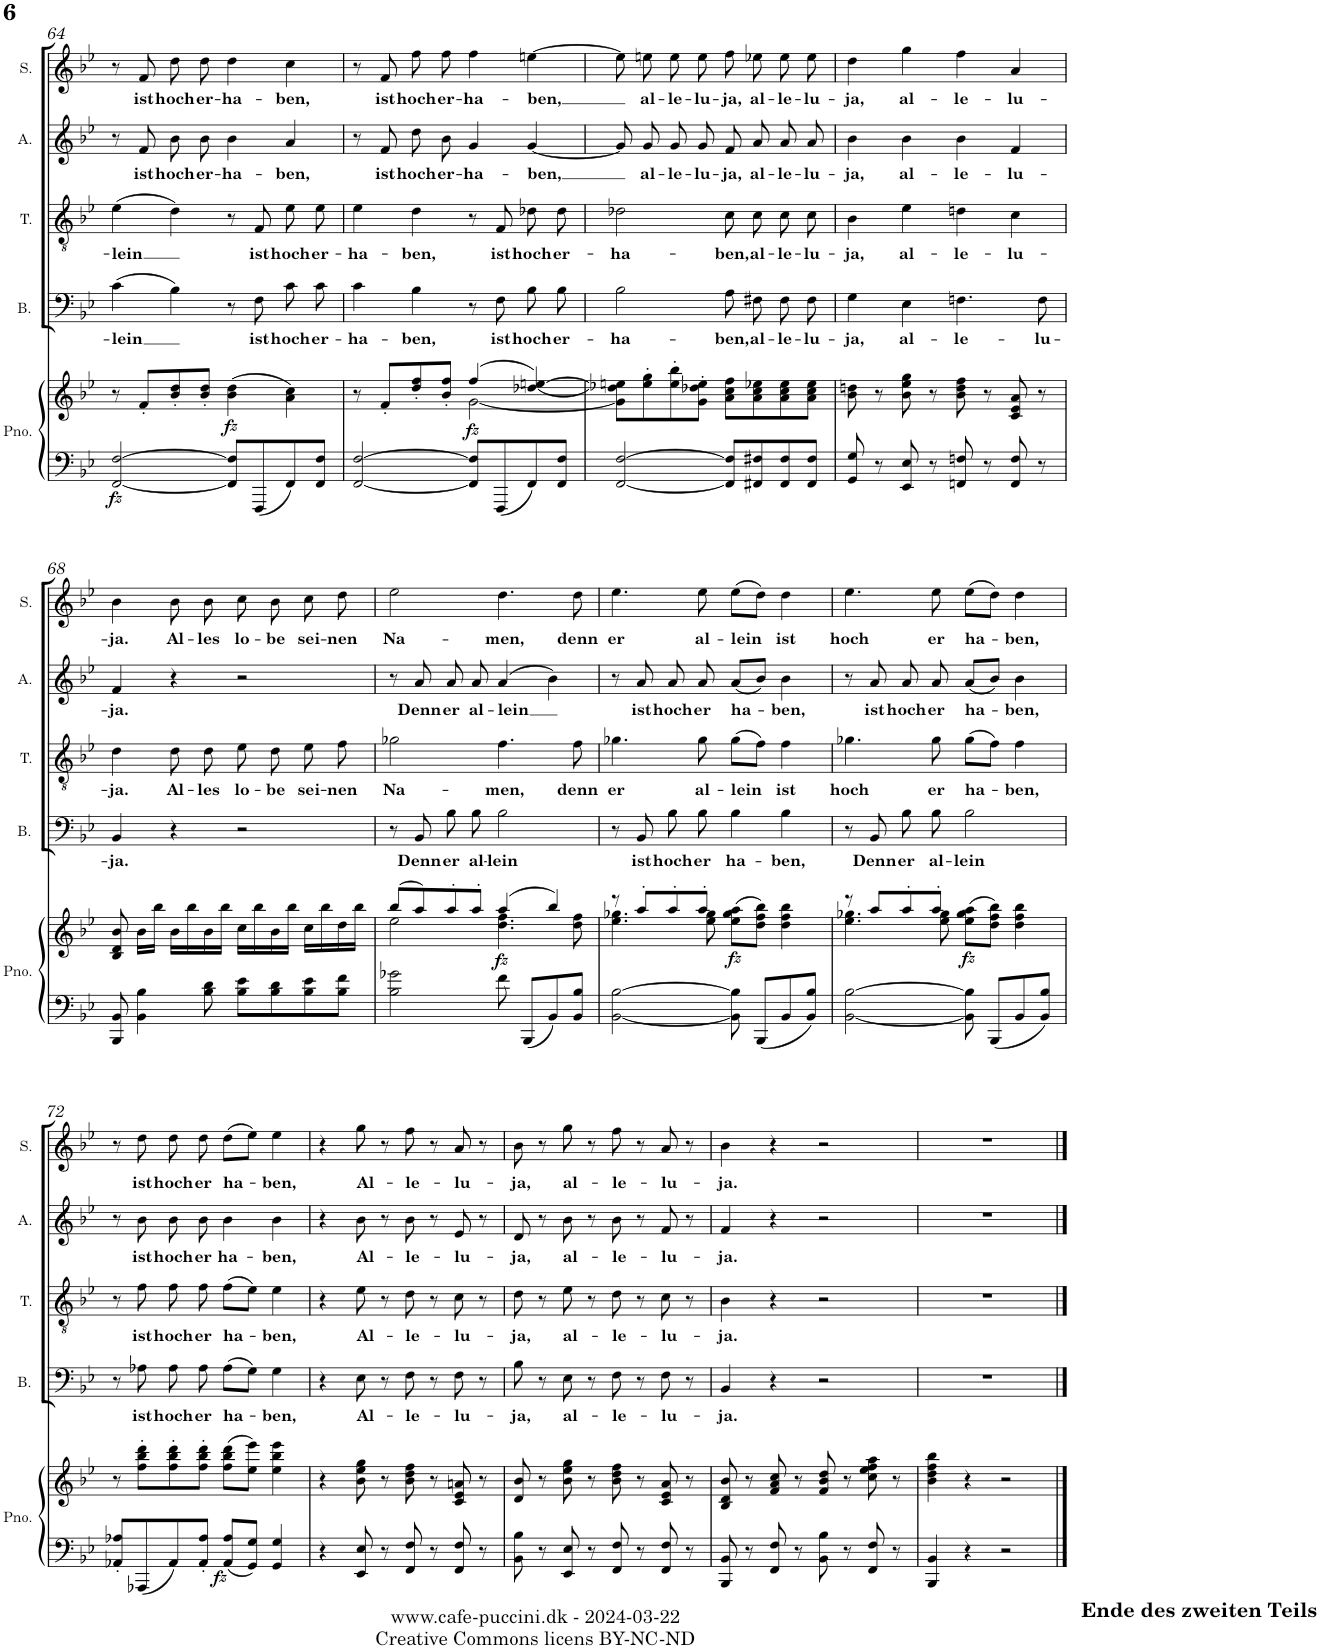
**kern	**kern	**dynam	**kern	**text	**kern	**text	**kern	**text	**kern	**text
*part5	*part5	*part5	*part4	*part4	*part3	*part3	*part2	*part2	*part1	*part1
*staff6	*staff5	*staff5/6	*staff4	*staff4	*staff3	*staff3	*staff2	*staff2	*staff1	*staff1
*I"Piano	*	*	*I"Bass	*	*I"Tenor	*	*I"Alto	*	*I"Soprano	*
*I'Pno.	*	*	*I'B.	*	*I'T.	*	*I'A.	*	*I'S.	*
!!LO:PB:g=z
*clefF4	*clefG2	*	*clefF4	*	*clefGv2	*	*clefG2	*	*clefG2	*
*k[b-e-]	*k[b-e-]	*	*k[b-e-]	*	*k[b-e-]	*	*k[b-e-]	*	*k[b-e-]	*
*M4/4	*M4/4	*	*M4/4	*	*M4/4	*	*M4/4	*	*M4/4	*
*met(c)	*met(c)	*	*met(c)	*	*met(c)	*	*met(c)	*	*met(c)	*
=64	=64	=64	=64	=64	=64	=64	=64	=64	=64	=64
!	!	!LO:DY:b=2	!	!LO:LY:b	!	!LO:LY:b	!	!	!	!
[2FF/ [2F/	8r	fz	(4c\	-lein	(4e-\	-lein	8r	.	8r	.
!	!	!	!	!	!	!	!	!LO:LY:b	!	!LO:LY:b
.	8f'/L	.	.	.	.	.	8f/	ist	8f/	ist
!	!	!	!	!	!	!	!	!LO:LY:b	!	!LO:LY:b
.	8b-/' 8dd/'	.	4B-\)	.	4d\)	.	8b-\	hoch	8dd\	hoch
!	!	!	!	!	!	!	!	!LO:LY:b	!	!LO:LY:b
.	8b-/' 8dd/'J	.	.	.	.	.	8b-\	er-	8dd\	er-
!	!	!LO:DY:b	!	!	!	!	!	!LO:LY:b	!	!LO:LY:b
8FF/] 8F/]L	(4b-\ 4dd\	fz	8r	.	8r	.	4b-\	-ha-	4dd\	-ha-
!	!	!	!	!LO:LY:b	!	!LO:LY:b	!	!	!	!
8FFF/	.	.	8F\	ist	8F/	ist	.	.	.	.
!	!	!	!	!LO:LY:b	!	!LO:LY:b	!	!LO:LY:b	!	!LO:LY:b
8FF/	4a\ 4cc\)	.	8c\	hoch	8e-\	hoch	4a/	-ben,	4cc\	-ben,
!	!	!	!	!LO:LY:b	!	!LO:LY:b	!	!	!	!
8FF/ 8F/J	.	.	8c\	er-	8e-\	er-	.	.	.	.
=65	=65	=65	=65	=65	=65	=65	=65	=65	=65	=65
*	*^	*	*	*	*	*	*	*	*	*
!	!	!	!	!	!LO:LY:b	!	!LO:LY:b	!	!	!	!
[2FF/ [2F/	8r	2ryy	.	4c\	-ha-	4e-\	-ha-	8r	.	8r	.
!	!	!	!	!	!	!	!	!	!LO:LY:b	!	!LO:LY:b
.	8f'/L	.	.	.	.	.	.	8f/	ist	8f/	ist
!	!	!	!	!	!LO:LY:b	!	!LO:LY:b	!	!LO:LY:b	!	!LO:LY:b
.	8dd/' 8ff/'	.	.	4B-\	-ben,	4d\	-ben,	8dd\	hoch	8ff\	hoch
!	!	!	!	!	!	!	!	!	!LO:LY:b	!	!LO:LY:b
.	8b-/' 8ff/'J	.	.	.	.	.	.	8b-\	er-	8ff\	er-
!	!	!	!LO:DY:b	!	!	!	!	!	!LO:LY:b	!	!LO:LY:b
8FF/] 8F/]L	(4ff/	[2g\	fz	8r	.	8r	.	4g/	-ha-	4ff\	-ha-
!	!	!	!	!	!LO:LY:b	!	!LO:LY:b	!	!	!	!
8FFF/	.	.	.	8F\	ist	8F/	ist	.	.	.	.
!	!	!	!	!	!LO:LY:b	!	!LO:LY:b	!	!LO:LY:b	!	!LO:LY:b
8FF/	[<4dd-X/ [>4een/)	.	.	8B-\	hoch	8d-X\	hoch	[4g/	-ben,	[4een\	-ben,
!	!	!	!	!	!LO:LY:b	!	!LO:LY:b	!	!	!	!
8FF/ 8F/J	.	.	.	8B-\	er-	8d-\	er-	.	.	.	.
*	*v	*v	*	*	*	*	*	*	*	*	*
=66	=66	=66	=66	=66	=66	=66	=66	=66	=66	=66
!	!	!	!	!LO:LY:b	!	!LO:LY:b	!	!	!	!
[2FF/ [2F/	8g\] 8dd-X\] 8een\]L	.	2B-\	-ha-	2d-X\	-ha-	8g/]	.	8ee\]	.
!	!	!	!	!	!	!	!	!LO:LY:b	!	!LO:LY:b
.	8ee\' 8gg\'	.	.	.	.	.	8g/	al-	8een\	al-
!	!	!	!	!	!	!	!	!LO:LY:b	!	!LO:LY:b
.	8ee\' 8bb-\'	.	.	.	.	.	8g/	-le-	8ee\	-le-
!	!	!	!	!	!	!	!	!LO:LY:b	!	!LO:LY:b
.	8g\' 8dd-X\' 8ee\'J	.	.	.	.	.	8g/	-lu-	8ee\	-lu-
!	!	!	!	!LO:LY:b	!	!LO:LY:b	!	!LO:LY:b	!	!LO:LY:b
8FF/] 8F/]L	8a\ 8cc\ 8ff\L	.	8A\	-ben,	8c\	-ben,	8f/	-ja,	8ff\	-ja,
!	!	!	!	!LO:LY:b	!	!LO:LY:b	!	!LO:LY:b	!	!LO:LY:b
8FF#X/ 8F#X/	8a\ 8cc\ 8ee-X\	.	8F#X\	al-	8c\	al-	8a/	al-	8ee-X\	al-
!	!	!	!	!LO:LY:b	!	!LO:LY:b	!	!LO:LY:b	!	!LO:LY:b
8FF#/ 8F#/	8a\ 8cc\ 8ee-\	.	8F#\	-le-	8c\	-le-	8a/	-le-	8ee-\	-le-
!	!	!	!	!LO:LY:b	!	!LO:LY:b	!	!LO:LY:b	!	!LO:LY:b
8FF#/ 8F#/J	8a\ 8cc\ 8ee-\J	.	8F#\	-lu-	8c\	-lu-	8a/	-lu-	8ee-\	-lu-
=67	=67	=67	=67	=67	=67	=67	=67	=67	=67	=67
!	!	!	!	!LO:LY:b	!	!LO:LY:b	!	!LO:LY:b	!	!LO:LY:b
8GG/ 8G/	8b-\ 8ddn\	.	4G\	-ja,	4B-\	-ja,	4b-\	-ja,	4dd\	-ja,
8r	8r	.	.	.	.	.	.	.	.	.
!	!	!	!	!LO:LY:b	!	!LO:LY:b	!	!LO:LY:b	!	!LO:LY:b
8EE-/ 8E-/	8b-\ 8ee-\ 8gg\	.	4E-\	al-	4e-\	al-	4b-\	al-	4gg\	al-
8r	8r	.	.	.	.	.	.	.	.	.
!	!	!	!	!LO:LY:b	!	!LO:LY:b	!	!LO:LY:b	!	!LO:LY:b
8FFn/ 8Fn/	8b-\ 8dd\ 8ff\	.	4.Fn\	-le-	4dn\	-le-	4b-\	-le-	4ff\	-le-
8r	8r	.	.	.	.	.	.	.	.	.
!	!	!	!	!	!	!LO:LY:b	!	!LO:LY:b	!	!LO:LY:b
8FF/ 8F/	8c/ 8e-/ 8a/	.	.	.	4c\	-lu-	4f/	-lu-	4a/	-lu-
!	!	!	!	!LO:LY:b	!	!	!	!	!	!
8r	8r	.	8F\	-lu-	.	.	.	.	.	.
!!LO:LB:g=z
=68	=68	=68	=68	=68	=68	=68	=68	=68	=68	=68
!	!	!	!	!LO:LY:b	!	!LO:LY:b	!	!LO:LY:b	!	!LO:LY:b
8BBB-/ 8BB-/	8B-/ 8d/ 8b-/	.	4BB-/	-ja.	4d\	-ja.	4f/	-ja.	4b-\	-ja.
4BB-\ 4B-\	16b-\LL	.	.	.	.	.	.	.	.	.
.	16bb-\JJ	.	.	.	.	.	.	.	.	.
!	!	!	!	!	!	!LO:LY:b	!	!	!	!LO:LY:b
.	16b-\LL	.	4r	.	8d\	Al-	4r	.	8b-\	Al-
.	16bb-\	.	.	.	.	.	.	.	.	.
!	!	!	!	!	!	!LO:LY:b	!	!	!	!LO:LY:b
8B-\ 8d\	16b-\	.	.	.	8d\	-les	.	.	8b-\	-les
.	16bb-\JJ	.	.	.	.	.	.	.	.	.
!	!	!	!	!	!	!LO:LY:b	!	!	!	!LO:LY:b
8B-\ 8e-\L	16cc\LL	.	2r	.	8e-\	lo-	2r	.	8cc\	lo-
.	16bb-\	.	.	.	.	.	.	.	.	.
!	!	!	!	!	!	!LO:LY:b	!	!	!	!LO:LY:b
8B-\ 8d\	16b-\	.	.	.	8d\	-be	.	.	8b-\	-be
.	16bb-\JJ	.	.	.	.	.	.	.	.	.
!	!	!	!	!	!	!LO:LY:b	!	!	!	!LO:LY:b
8B-\ 8e-\	16cc\LL	.	.	.	8e-\	sei-	.	.	8cc\	sei-
.	16bb-\	.	.	.	.	.	.	.	.	.
!	!	!	!	!	!	!LO:LY:b	!	!	!	!LO:LY:b
8B-\ 8f\J	16dd\	.	.	.	8f\	-nen	.	.	8dd\	-nen
.	16bb-\JJ	.	.	.	.	.	.	.	.	.
=69	=69	=69	=69	=69	=69	=69	=69	=69	=69	=69
*	*^	*	*	*	*	*	*	*	*	*
!	!	!	!	!	!	!	!LO:LY:b	!	!	!	!LO:LY:b
2B-\ 2g-X\	(8bb-/L	2ee-\	.	8r	.	2g-X\	Na-	8r	.	2ee-\	Na-
!	!	!	!	!	!LO:LY:b	!	!	!	!LO:LY:b	!	!
.	8aa/)	.	.	8BB-/	Denn	.	.	8a/	Denn	.	.
!	!	!	!	!	!LO:LY:b	!	!	!	!LO:LY:b	!	!
.	8aa'/	.	.	8B-\	er	.	.	8a/	er	.	.
!	!	!	!	!	!LO:LY:b	!	!	!	!LO:LY:b	!	!
.	8aa'/J	.	.	8B-\	al-	.	.	8a/	al-	.	.
!	!	!	!LO:DY:b	!	!LO:LY:b	!	!LO:LY:b	!	!LO:LY:b	!	!LO:LY:b
8f\	(4aa/	4.dd\ 4.ff\	fz	2B-\	-lein	4.f\	-men,	(4a/	-lein	4.dd\	-men,
8BBB-/L	.	.	.	.	.	.	.	.	.	.	.
8BB-/	4bb-/)	.	.	.	.	.	.	4b-\)	.	.	.
!	!	!	!	!	!	!	!LO:LY:b	!	!	!	!LO:LY:b
8BB-/ 8B-/J	.	8dd\ 8ff\	.	.	.	8f\	denn	.	.	8dd\	denn
=70	=70	=70	=70	=70	=70	=70	=70	=70	=70	=70	=70
!	!	!	!	!	!	!	!LO:LY:b	!	!	!	!LO:LY:b
[2BB-\ [2B-\	8r	4.ee-\ 4.gg-X\	.	8r	.	4.g-X\	er	8r	.	4.ee-\	er
!	!	!	!	!	!LO:LY:b	!	!	!	!LO:LY:b	!	!
.	8aa'/L	.	.	8BB-/	ist	.	.	8a/	ist	.	.
!	!	!	!	!	!LO:LY:b	!	!	!	!LO:LY:b	!	!
.	8aa'/	.	.	8B-\	hoch	.	.	8a/	hoch	.	.
!	!	!	!	!	!LO:LY:b	!	!LO:LY:b	!	!LO:LY:b	!	!LO:LY:b
.	8aa'/J	8ee-\ 8gg-\	.	8B-\	er	8g-\	al-	8a/	er	8ee-\	al-
!	!	!	!LO:DY:b	!	!LO:LY:b	!	!LO:LY:b	!	!LO:LY:b	!	!LO:LY:b
8BB-\] 8B-\]	(8ee-\ 8gg-\ 8aa\L	2ryy	fz	4B-\	ha-	(8g-\L	-lein	(8a/L	ha-	(8ee-\L	-lein
8BBB-/L	8dd\ 8ff\ 8bb-\J)	.	.	.	.	8f\J)	.	8b-/J)	.	8dd\J)	.
!	!	!	!	!	!LO:LY:b	!	!LO:LY:b	!	!LO:LY:b	!	!LO:LY:b
8BB-/	4dd\ 4ff\ 4bb-\	.	.	4B-\	-ben,	4f\	ist	4b-\	-ben,	4dd\	ist
8BB-/ 8B-/J	.	.	.	.	.	.	.	.	.	.	.
=71	=71	=71	=71	=71	=71	=71	=71	=71	=71	=71	=71
!	!	!	!	!	!	!	!LO:LY:b	!	!	!	!LO:LY:b
[2BB-\ [2B-\	8r	4.ee-\ 4.gg-X\	.	8r	.	4.g-X\	hoch	8r	.	4.ee-\	hoch
!	!	!	!	!	!LO:LY:b	!	!	!	!LO:LY:b	!	!
.	8aa/L	.	.	8BB-/	Denn	.	.	8a/	ist	.	.
!	!	!	!	!	!LO:LY:b	!	!	!	!LO:LY:b	!	!
.	8aa'/	.	.	8B-\	er	.	.	8a/	hoch	.	.
!	!	!	!	!	!LO:LY:b	!	!LO:LY:b	!	!LO:LY:b	!	!LO:LY:b
.	8aa'/J	8ee-\ 8gg-\	.	8B-\	al-	8g-\	er	8a/	er	8ee-\	er
!	!	!	!LO:DY:b	!	!LO:LY:b	!	!LO:LY:b	!	!LO:LY:b	!	!LO:LY:b
8BB-\] 8B-\]	(8ee-\ 8gg-\ 8aa\L	2ryy	fz	2B-\	-lein	(8g-\L	ha-	(8a/L	ha-	(8ee-\L	ha-
8BBB-/L	8dd\ 8ff\ 8bb-\J)	.	.	.	.	8f\J)	.	8b-/J)	.	8dd\J)	.
!	!	!	!	!	!	!	!LO:LY:b	!	!LO:LY:b	!	!LO:LY:b
8BB-/	4dd\ 4ff\ 4bb-\	.	.	.	.	4f\	-ben,	4b-\	-ben,	4dd\	-ben,
8BB-/ 8B-/J	.	.	.	.	.	.	.	.	.	.	.
*	*v	*v	*	*	*	*	*	*	*	*	*
!!LO:LB:g=z
=72	=72	=72	=72	=72	=72	=72	=72	=72	=72	=72
8AA-X/' 8A-X/'L	8r	.	8r	.	8r	.	8r	.	8r	.
!	!	!	!	!LO:LY:b	!	!LO:LY:b	!	!LO:LY:b	!	!LO:LY:b
8AAA-X/	8ff\' 8bb-\' 8ddd\'L	.	8A-X\	ist	8f\	ist	8b-\	ist	8dd\	ist
!	!	!	!	!LO:LY:b	!	!LO:LY:b	!	!LO:LY:b	!	!LO:LY:b
8AA-/	8ff\' 8bb-\' 8ddd\'	.	8A-\	hoch	8f\	hoch	8b-\	hoch	8dd\	hoch
!	!	!	!	!LO:LY:b	!	!LO:LY:b	!	!LO:LY:b	!	!LO:LY:b
8AA-/' 8A-/'J	8ff\' 8bb-\' 8ddd\'J	.	8A-\	er	8f\	er	8b-\	er	8dd\	er
!	!	!LO:DY:b=2	!	!LO:LY:b	!	!LO:LY:b	!	!LO:LY:b	!	!LO:LY:b
8AA-/ 8A-/L	(8ff\ 8bb-\ 8ddd\L	fz	(8A-\L	ha-	(8f\L	ha-	4b-\	ha-	(8dd\L	ha-
8GG/ 8G/J	8ee-\ 8eee-\J)	.	8G\J)	.	8e-\J)	.	.	.	8ee-\J)	.
!	!	!	!	!LO:LY:b	!	!LO:LY:b	!	!LO:LY:b	!	!LO:LY:b
4GG/ 4G/	4ee-\ 4bb-\ 4eee-\	.	4G\	-ben,	4e-\	-ben,	4b-\	-ben,	4ee-\	-ben,
=73	=73	=73	=73	=73	=73	=73	=73	=73	=73	=73
4r	4r	.	4r	.	4r	.	4r	.	4r	.
!	!	!	!	!LO:LY:b	!	!LO:LY:b	!	!LO:LY:b	!	!LO:LY:b
8EE-/ 8E-/	8b-\ 8ee-\ 8gg\	.	8E-\	Al-	8e-\	Al-	8b-\	Al-	8gg\	Al-
8r	8r	.	8r	.	8r	.	8r	.	8r	.
!	!	!	!	!LO:LY:b	!	!LO:LY:b	!	!LO:LY:b	!	!LO:LY:b
8FF/ 8F/	8b-\ 8dd\ 8ff\	.	8F\	-le-	8d\	-le-	8b-\	-le-	8ff\	-le-
8r	8r	.	8r	.	8r	.	8r	.	8r	.
!	!	!	!	!LO:LY:b	!	!LO:LY:b	!	!LO:LY:b	!	!LO:LY:b
8FF/ 8F/	8c/ 8e-/ 8an/	.	8F\	-lu-	8c\	-lu-	8e-/	-lu-	8a/	-lu-
8r	8r	.	8r	.	8r	.	8r	.	8r	.
=74	=74	=74	=74	=74	=74	=74	=74	=74	=74	=74
!	!	!	!	!LO:LY:b	!	!LO:LY:b	!	!LO:LY:b	!	!LO:LY:b
8BB-\ 8B-\	8d/ 8b-/	.	8B-\	-ja,	8d\	-ja,	8d/	-ja,	8b-\	-ja,
8r	8r	.	8r	.	8r	.	8r	.	8r	.
!	!	!	!	!LO:LY:b	!	!LO:LY:b	!	!LO:LY:b	!	!LO:LY:b
8EE-/ 8E-/	8b-\ 8ee-\ 8gg\	.	8E-\	al-	8e-\	al-	8b-\	al-	8gg\	al-
8r	8r	.	8r	.	8r	.	8r	.	8r	.
!	!	!	!	!LO:LY:b	!	!LO:LY:b	!	!LO:LY:b	!	!LO:LY:b
8FF/ 8F/	8b-\ 8dd\ 8ff\	.	8F\	-le-	8d\	-le-	8b-\	-le-	8ff\	-le-
8r	8r	.	8r	.	8r	.	8r	.	8r	.
!	!	!	!	!LO:LY:b	!	!LO:LY:b	!	!LO:LY:b	!	!LO:LY:b
8FF/ 8F/	8c/ 8e-/ 8a/	.	8F\	-lu-	8c\	-lu-	8f/	-lu-	8a/	-lu-
8r	8r	.	8r	.	8r	.	8r	.	8r	.
=75	=75	=75	=75	=75	=75	=75	=75	=75	=75	=75
!	!	!	!	!LO:LY:b	!	!LO:LY:b	!	!LO:LY:b	!	!LO:LY:b
8BBB-/ 8BB-/	8B-/ 8d/ 8b-/	.	4BB-/	-ja.	4B-\	-ja.	4f/	-ja.	4b-\	-ja.
8r	8r	.	.	.	.	.	.	.	.	.
8FF/ 8F/	8f/ 8a/ 8cc/	.	4r	.	4r	.	4r	.	4r	.
8r	8r	.	.	.	.	.	.	.	.	.
8BB-\ 8B-\	8f/ 8b-/ 8dd/	.	2r	.	2r	.	2r	.	2r	.
8r	8r	.	.	.	.	.	.	.	.	.
8FF/ 8F/	8cc\ 8ee-\ 8ff\ 8aa\	.	.	.	.	.	.	.	.	.
8r	8r	.	.	.	.	.	.	.	.	.
=76	=76	=76	=76	=76	=76	=76	=76	=76	=76	=76
!LO:TX:b:B:t=Ende des zweiten Teils	!	!	!	!	!	!	!	!	!	!
4BBB-/ 4BB-/	4b-\ 4dd\ 4ff\ 4bb-\	.	1r	.	1r	.	1r	.	1r	.
4r	4r	.	.	.	.	.	.	.	.	.
2r	2r	.	.	.	.	.	.	.	.	.
==	==	==	==	==	==	==	==	==	==	==
*-	*-	*-	*-	*-	*-	*-	*-	*-	*-	*-
